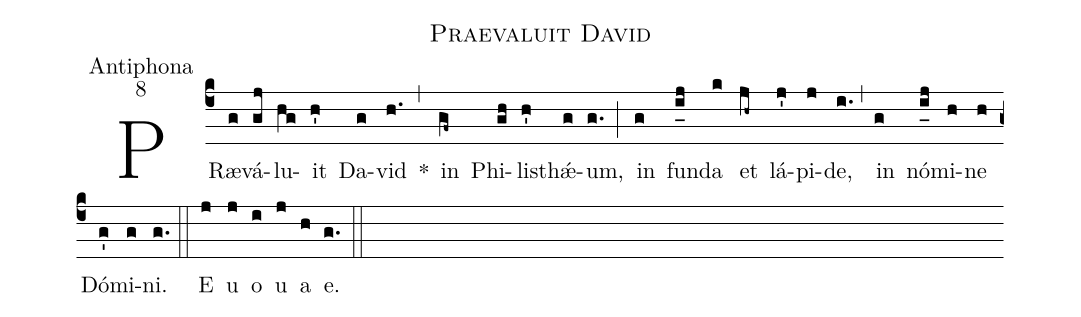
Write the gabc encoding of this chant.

name:Praevaluit David;
office-part:Antiphona;
mode:8;
%%
(c4) PRæ(g)vá(gj)lu(hg)it(h') Da(g)vid(h.) *(,) in(gf~) Phi(gh)li(h')sthǽ(g)um,(g.) (;) in(g) fun(i_[uh:l]j)da(k) et(jh~) lá(j')pi(j)de,(i.) (,) in(g) nó(i_[uh:l]j)mi(h)ne(h) Dó(g')mi(g)ni.(g.) (::) <eu>E(j) u(j) o(i) u(j) a(h) e.</eu>(g.) (::)
